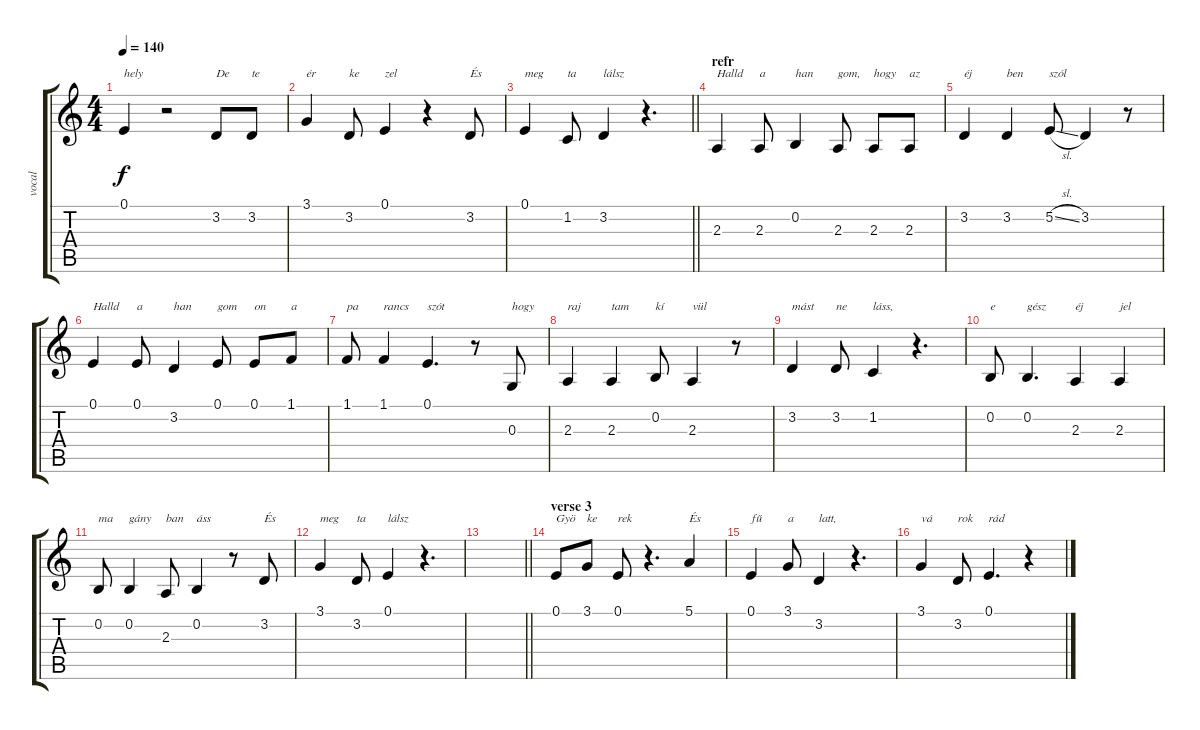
\track ("vocal" "vocal") {instrument voiceoohs}
\staff {score tabs}
\tuning (E4 B3 G3 D3 A2 E2) {hide}
\ts (4 4)
\tempo 140
\clef g2
\ks c
0.1.4{txt "hely" dy f} r.2 3.2.8{txt "De"} 3.2.8{txt "te"} |
\ks aminor
3.1.4{txt "ér"} 3.2.8{txt "ke"} 0.1.4{txt "zel"} r.4 3.2.8{txt "És"} |
\barLineRight lightlight
0.1.4{txt "meg"} 1.2.8{txt "ta"} 3.2.4{txt "lálsz"} r.4{d} |
\section ("" "refr")
\ks c
2.3.4{txt "Halld"} 2.3.8{txt "a"} 0.2.4{txt "han"} 2.3.8{txt "gom,"} 2.3.8{txt "hogy"} 2.3.8{txt "az"} |
3.2.4{txt "éj"} 3.2.4{txt "ben"} 5.2{sl}.8{txt "szól"} 3.2.4 r.8 |
0.1.4{txt "Halld"} 0.1.8{txt "a"} 3.2.4{txt "han"} 0.1.8{txt "gom"} 0.1.8{txt "on"} 1.1.8{txt "a"} |
1.1.8{txt "pa"} 1.1.4{txt "rancs"} 0.1.4{d txt "szót"} r.8 0.3.8{txt "hogy"} |
2.3.4{txt "raj"} 2.3.4{txt "tam"} 0.2.8{txt "kí"} 2.3.4{txt "vül"} r.8 |
3.2.4{txt "mást"} 3.2.8{txt "ne"} 1.2.4{txt "láss,"} r.4{d} |
0.2.8{txt "e"} 0.2.4{d txt "gész"} 2.3.4{txt "éj"} 2.3.4{txt "jel"} |
0.2.8{txt "ma"} 0.2.4{txt "gány"} 2.3.8{txt "ban"} 0.2.4{txt "áss"} r.8 3.2.8{txt "És"} |
3.1.4{txt "meg"} 3.2.8{txt "ta"} 0.1.4{txt "lálsz"} r.4{d} |
\barLineRight lightlight
|
\section ("" "verse 3")
0.1.8{txt "Gyö"} 3.1.8{txt "ke"} 0.1.8{txt "rek"} r.4{d} 5.1.4{txt "És"} |
0.1.4{txt "fű"} 3.1.8{txt "a"} 3.2.4{txt "latt,"} r.4{d} |
3.1.4{txt "vá"} 3.2.8{txt "rok"} 0.1.4{d txt "rád"} r.4
